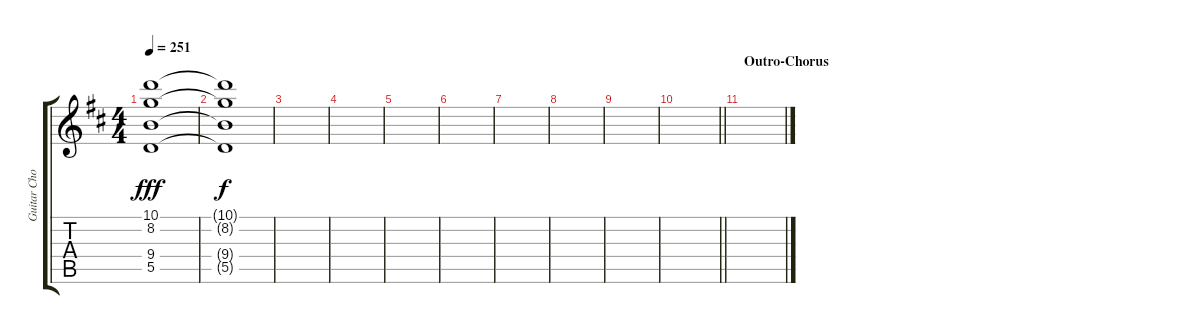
\track ("Guitar Choir 1" "Guitar Cho") {instrument distortionguitar}
\staff {score tabs}
\tuning (E4 B3 G3 D3 A2 E2) {hide}
\ts (4 4)
\tempo 251
\clef g2
\ks d
(10.1 8.2 9.4 5.5).1{dy fff} |
(10.1{t} 8.2{t} 9.4{t} 5.5{t}).1{dy f} |
|
|
|
|
|
|
|
\barLineRight lightlight
|
\section ("" "Outro-Chorus")
